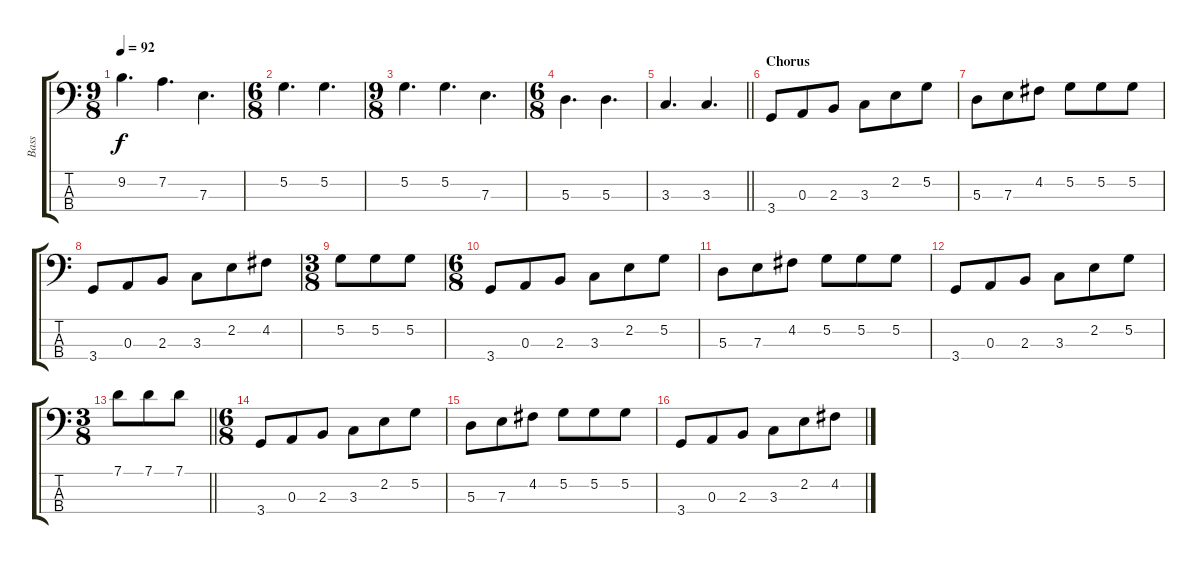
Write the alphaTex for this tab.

\track ("Bass" "Bass") {instrument electricbassfinger}
\staff {score tabs}
\tuning (G2 D2 A1 E1) {hide}
\ts (9 8)
\tempo 92
\clef f4
\ks c
9.2.4{d dy f} 7.2.4{d} 7.3.4{d} |
\ts (6 8)
5.2.4{d} 5.2.4{d} |
\ts (9 8)
5.2.4{d} 5.2.4{d} 7.3.4{d} |
\ts (6 8)
5.3.4{d} 5.3.4{d} |
\barLineRight lightlight
3.3.4{d} 3.3.4{d} |
\section ("" "Chorus")
3.4.8 0.3.8 2.3.8 3.3.8 2.2.8 5.2.8 |
5.3.8 7.3.8 4.2.8 5.2.8 5.2.8 5.2.8 |
3.4.8 0.3.8 2.3.8 3.3.8 2.2.8 4.2.8 |
\ts (3 8)
5.2.8 5.2.8 5.2.8 |
\ts (6 8)
3.4.8 0.3.8 2.3.8 3.3.8 2.2.8 5.2.8 |
5.3.8 7.3.8 4.2.8 5.2.8 5.2.8 5.2.8 |
3.4.8 0.3.8 2.3.8 3.3.8 2.2.8 5.2.8 |
\ts (3 8)
\barLineRight lightlight
7.1.8 7.1.8 7.1.8 |
\ts (6 8)
3.4.8 0.3.8 2.3.8 3.3.8 2.2.8 5.2.8 |
5.3.8 7.3.8 4.2.8 5.2.8 5.2.8 5.2.8 |
3.4.8 0.3.8 2.3.8 3.3.8 2.2.8 4.2.8
